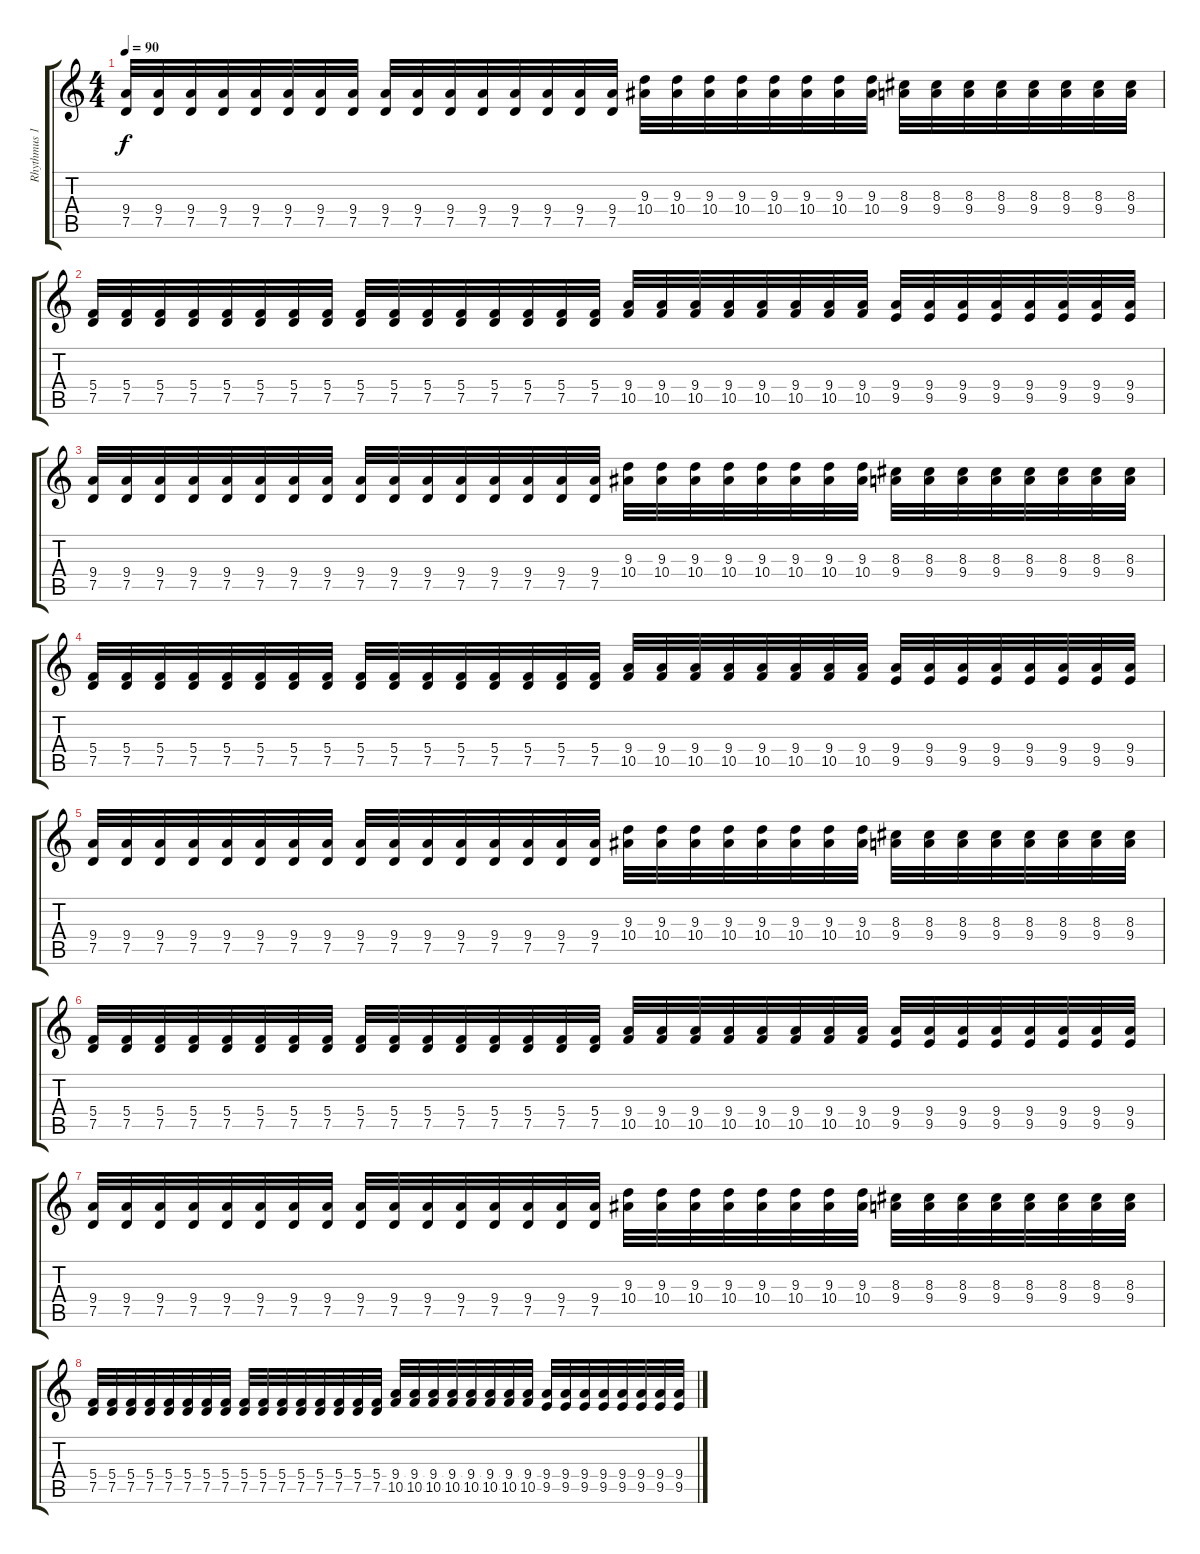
\track ("Rhythmus 1" "Rhythmus 1") {instrument distortionguitar}
\staff {score tabs}
\tuning (D4 A3 F3 C3 G2 D2) {hide}
\ts (4 4)
\tempo 90
\clef g2
\ks c
(9.4 7.5).32{dy f} (9.4 7.5).32 (9.4 7.5).32 (9.4 7.5).32 (9.4 7.5).32 (9.4 7.5).32 (9.4 7.5).32 (9.4 7.5).32 (9.4 7.5).32 (9.4 7.5).32 (9.4 7.5).32 (9.4 7.5).32 (9.4 7.5).32 (9.4 7.5).32 (9.4 7.5).32 (9.4 7.5).32 (9.3 10.4).32 (9.3 10.4).32 (9.3 10.4).32 (9.3 10.4).32 (9.3 10.4).32 (9.3 10.4).32 (9.3 10.4).32 (9.3 10.4).32 (8.3 9.4).32 (8.3 9.4).32 (8.3 9.4).32 (8.3 9.4).32 (8.3 9.4).32 (8.3 9.4).32 (8.3 9.4).32 (8.3 9.4).32 |
(5.4 7.5).32 (5.4 7.5).32 (5.4 7.5).32 (5.4 7.5).32 (5.4 7.5).32 (5.4 7.5).32 (5.4 7.5).32 (5.4 7.5).32 (5.4 7.5).32 (5.4 7.5).32 (5.4 7.5).32 (5.4 7.5).32 (5.4 7.5).32 (5.4 7.5).32 (5.4 7.5).32 (5.4 7.5).32 (9.4 10.5).32 (9.4 10.5).32 (9.4 10.5).32 (9.4 10.5).32 (9.4 10.5).32 (9.4 10.5).32 (9.4 10.5).32 (9.4 10.5).32 (9.4 9.5).32 (9.4 9.5).32 (9.4 9.5).32 (9.4 9.5).32 (9.4 9.5).32 (9.4 9.5).32 (9.4 9.5).32 (9.4 9.5).32 |
(9.4 7.5).32 (9.4 7.5).32 (9.4 7.5).32 (9.4 7.5).32 (9.4 7.5).32 (9.4 7.5).32 (9.4 7.5).32 (9.4 7.5).32 (9.4 7.5).32 (9.4 7.5).32 (9.4 7.5).32 (9.4 7.5).32 (9.4 7.5).32 (9.4 7.5).32 (9.4 7.5).32 (9.4 7.5).32 (9.3 10.4).32 (9.3 10.4).32 (9.3 10.4).32 (9.3 10.4).32 (9.3 10.4).32 (9.3 10.4).32 (9.3 10.4).32 (9.3 10.4).32 (8.3 9.4).32 (8.3 9.4).32 (8.3 9.4).32 (8.3 9.4).32 (8.3 9.4).32 (8.3 9.4).32 (8.3 9.4).32 (8.3 9.4).32 |
(5.4 7.5).32 (5.4 7.5).32 (5.4 7.5).32 (5.4 7.5).32 (5.4 7.5).32 (5.4 7.5).32 (5.4 7.5).32 (5.4 7.5).32 (5.4 7.5).32 (5.4 7.5).32 (5.4 7.5).32 (5.4 7.5).32 (5.4 7.5).32 (5.4 7.5).32 (5.4 7.5).32 (5.4 7.5).32 (9.4 10.5).32 (9.4 10.5).32 (9.4 10.5).32 (9.4 10.5).32 (9.4 10.5).32 (9.4 10.5).32 (9.4 10.5).32 (9.4 10.5).32 (9.4 9.5).32 (9.4 9.5).32 (9.4 9.5).32 (9.4 9.5).32 (9.4 9.5).32 (9.4 9.5).32 (9.4 9.5).32 (9.4 9.5).32 |
(9.4 7.5).32 (9.4 7.5).32 (9.4 7.5).32 (9.4 7.5).32 (9.4 7.5).32 (9.4 7.5).32 (9.4 7.5).32 (9.4 7.5).32 (9.4 7.5).32 (9.4 7.5).32 (9.4 7.5).32 (9.4 7.5).32 (9.4 7.5).32 (9.4 7.5).32 (9.4 7.5).32 (9.4 7.5).32 (9.3 10.4).32 (9.3 10.4).32 (9.3 10.4).32 (9.3 10.4).32 (9.3 10.4).32 (9.3 10.4).32 (9.3 10.4).32 (9.3 10.4).32 (8.3 9.4).32 (8.3 9.4).32 (8.3 9.4).32 (8.3 9.4).32 (8.3 9.4).32 (8.3 9.4).32 (8.3 9.4).32 (8.3 9.4).32 |
(5.4 7.5).32 (5.4 7.5).32 (5.4 7.5).32 (5.4 7.5).32 (5.4 7.5).32 (5.4 7.5).32 (5.4 7.5).32 (5.4 7.5).32 (5.4 7.5).32 (5.4 7.5).32 (5.4 7.5).32 (5.4 7.5).32 (5.4 7.5).32 (5.4 7.5).32 (5.4 7.5).32 (5.4 7.5).32 (9.4 10.5).32 (9.4 10.5).32 (9.4 10.5).32 (9.4 10.5).32 (9.4 10.5).32 (9.4 10.5).32 (9.4 10.5).32 (9.4 10.5).32 (9.4 9.5).32 (9.4 9.5).32 (9.4 9.5).32 (9.4 9.5).32 (9.4 9.5).32 (9.4 9.5).32 (9.4 9.5).32 (9.4 9.5).32 |
(9.4 7.5).32 (9.4 7.5).32 (9.4 7.5).32 (9.4 7.5).32 (9.4 7.5).32 (9.4 7.5).32 (9.4 7.5).32 (9.4 7.5).32 (9.4 7.5).32 (9.4 7.5).32 (9.4 7.5).32 (9.4 7.5).32 (9.4 7.5).32 (9.4 7.5).32 (9.4 7.5).32 (9.4 7.5).32 (9.3 10.4).32 (9.3 10.4).32 (9.3 10.4).32 (9.3 10.4).32 (9.3 10.4).32 (9.3 10.4).32 (9.3 10.4).32 (9.3 10.4).32 (8.3 9.4).32 (8.3 9.4).32 (8.3 9.4).32 (8.3 9.4).32 (8.3 9.4).32 (8.3 9.4).32 (8.3 9.4).32 (8.3 9.4).32 |
(5.4 7.5).32 (5.4 7.5).32 (5.4 7.5).32 (5.4 7.5).32 (5.4 7.5).32 (5.4 7.5).32 (5.4 7.5).32 (5.4 7.5).32 (5.4 7.5).32 (5.4 7.5).32 (5.4 7.5).32 (5.4 7.5).32 (5.4 7.5).32 (5.4 7.5).32 (5.4 7.5).32 (5.4 7.5).32 (9.4 10.5).32 (9.4 10.5).32 (9.4 10.5).32 (9.4 10.5).32 (9.4 10.5).32 (9.4 10.5).32 (9.4 10.5).32 (9.4 10.5).32 (9.4 9.5).32 (9.4 9.5).32 (9.4 9.5).32 (9.4 9.5).32 (9.4 9.5).32 (9.4 9.5).32 (9.4 9.5).32 (9.4 9.5).32
